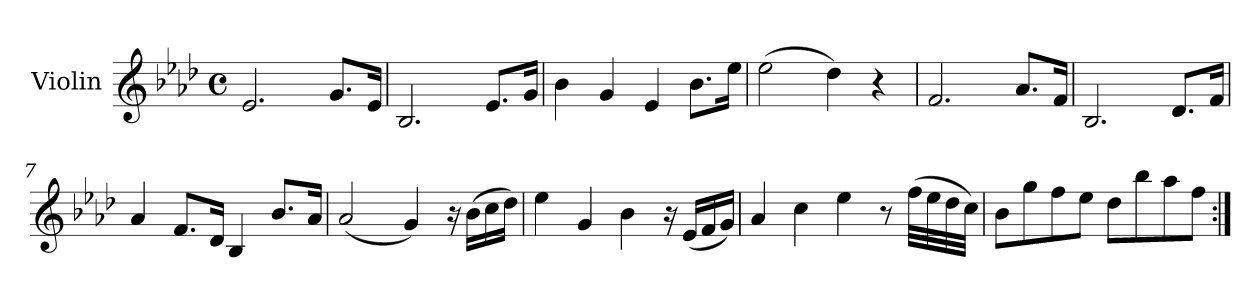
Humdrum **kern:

**kern
*part1
*staff1
*I"Violin
*I'Vln.
*clefG2
*k[b-e-a-d-]
*M4/4
*met(c)
=1
2.e-/
8.g/L
16e-/Jk
=2
2.B-/
8.e-/L
16g/Jk
=3
4b-\
4g/
4e-/
8.b-\L
16ee-\Jk
=4
(>2ee-\
4dd-\)
4r
=5
2.f/
8.a-/L
16f/Jk
!!LO:LB:g=z
=6
2.B-/
8.d-/L
16f/Jk
=7
4a-/
8.f/L
16d-/Jk
4B-/
8.b-/L
16a-/Jk
=8
(<2a-/
4g/)
16r
(>16b-\LL
16cc\
16dd-\JJ)
=9
4ee-\
4g/
4b-\
16r
(<16e-/LL
16f/
16g/JJ)
!!LO:LB:g=z
=10
4a-/
4cc\
4ee-\
8r
(>32ff\LLL
32ee-\
32dd-\
32cc\JJJ)
=11
8b-\L
8gg\
8ff\
8ee-\J
8dd-\L
8bb-\
8aa-\
8ff\J
=:|!
*-
